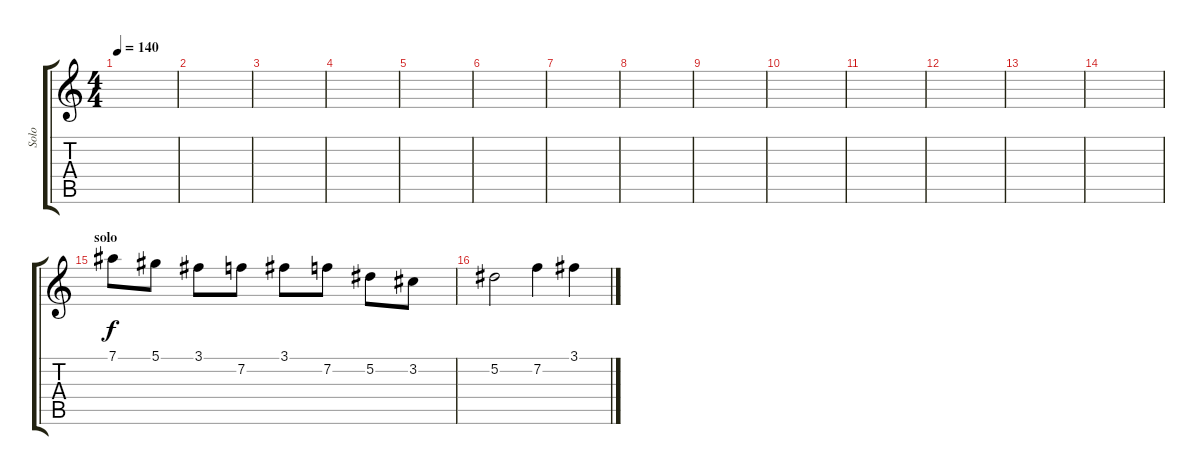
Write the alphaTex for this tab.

\track ("Solo" "Solo") {instrument acousticguitarsteel}
\staff {score tabs}
\tuning (Eb4 Bb3 Gb3 Db3 Ab2 Eb2) {hide}
\ts (4 4)
\tempo 140
\clef g2
\ks c
|
|
|
|
|
|
|
|
|
|
|
|
|
|
\section ("" "solo")
7.1.8 5.1.8 3.1.8 7.2.8 3.1.8 7.2.8 5.2.8 3.2.8 |
5.2.2 7.2.4 3.1.4
